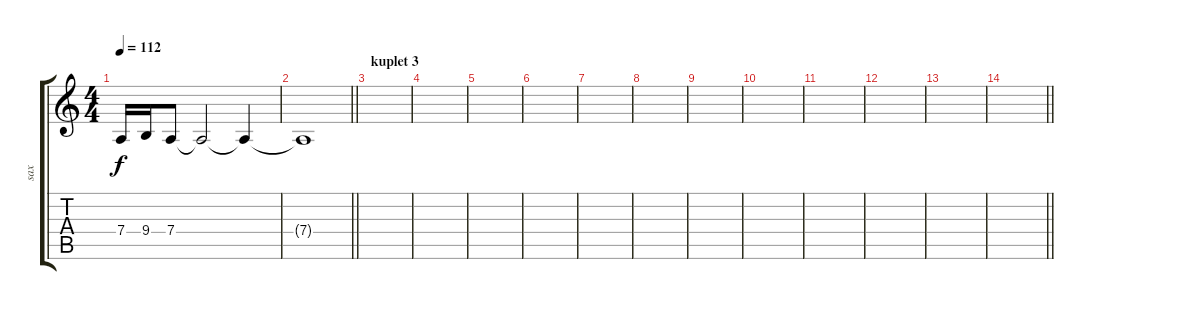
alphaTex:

\track ("sax" "sax") {instrument altosax}
\staff {score tabs}
\tuning (E4 B3 G3 D3 A2 E2) {hide}
\ts (4 4)
\tempo 112
\clef g2
\ks c
7.4.16{dy f} 9.4.16 7.4.8 7.4{t}.2 7.4{t}.4 |
\barLineRight lightlight
7.4{t}.1 |
\section ("" "kuplet 3")
|
|
|
|
|
|
|
|
|
|
|
\barLineRight lightlight
